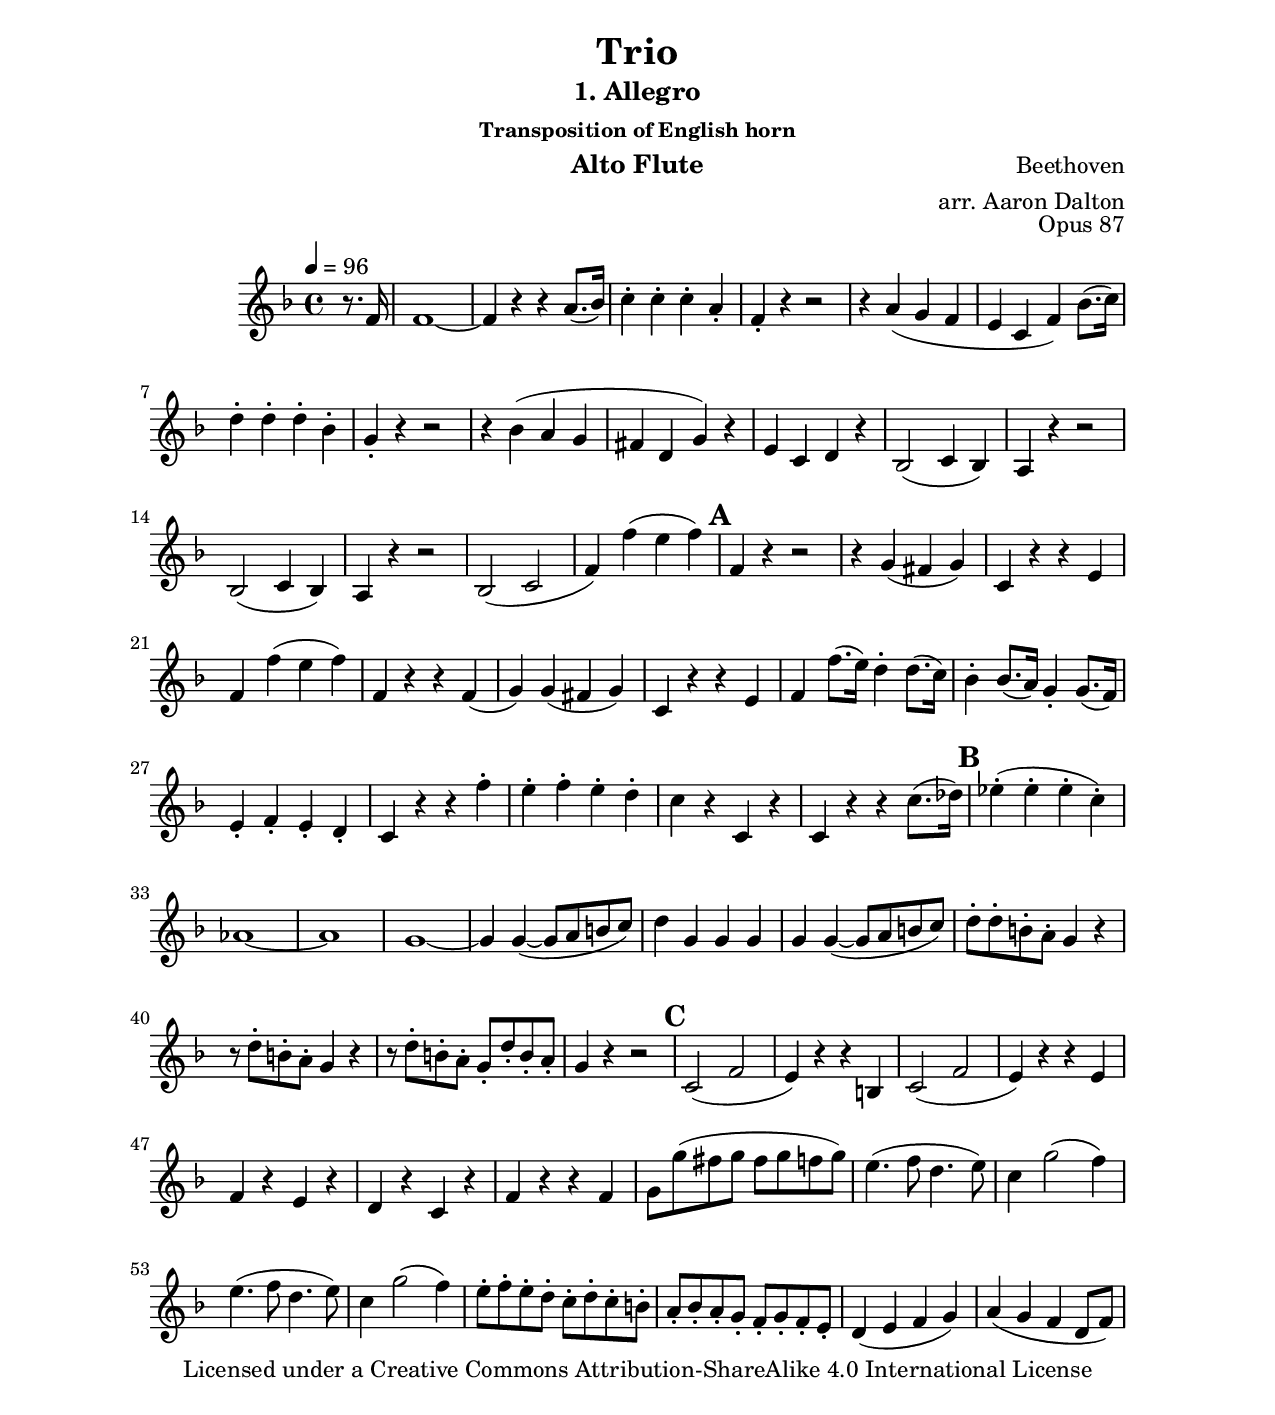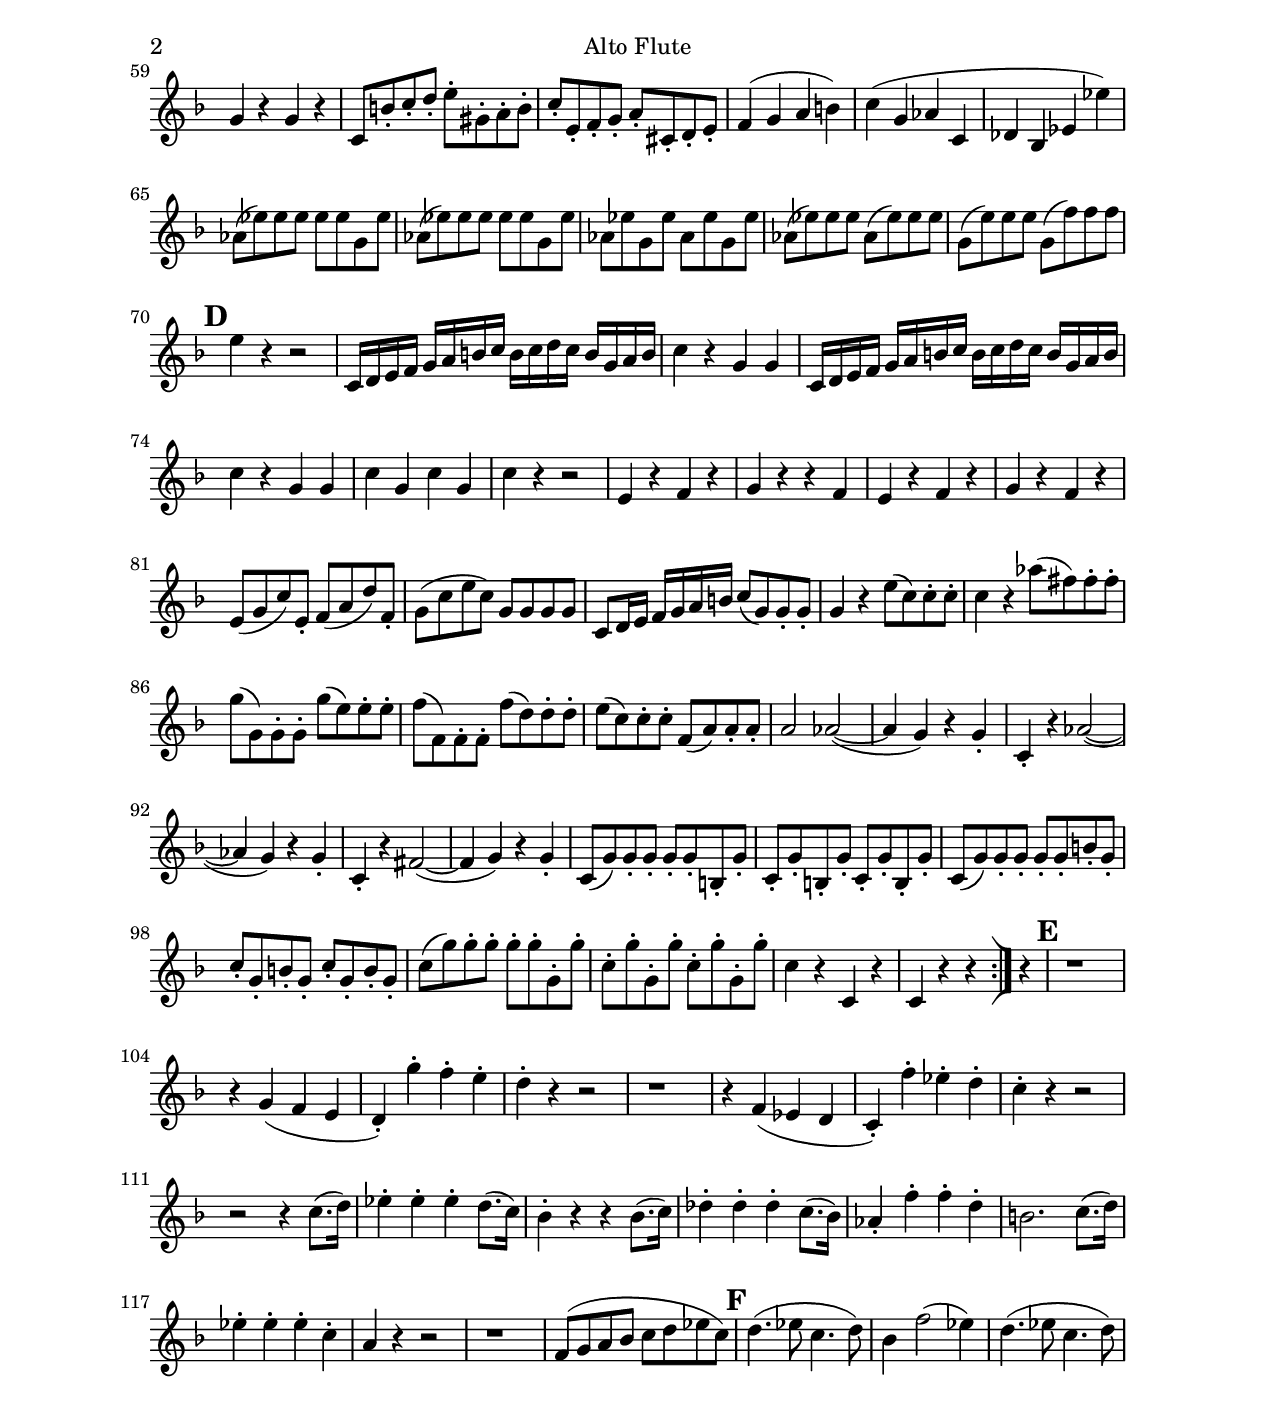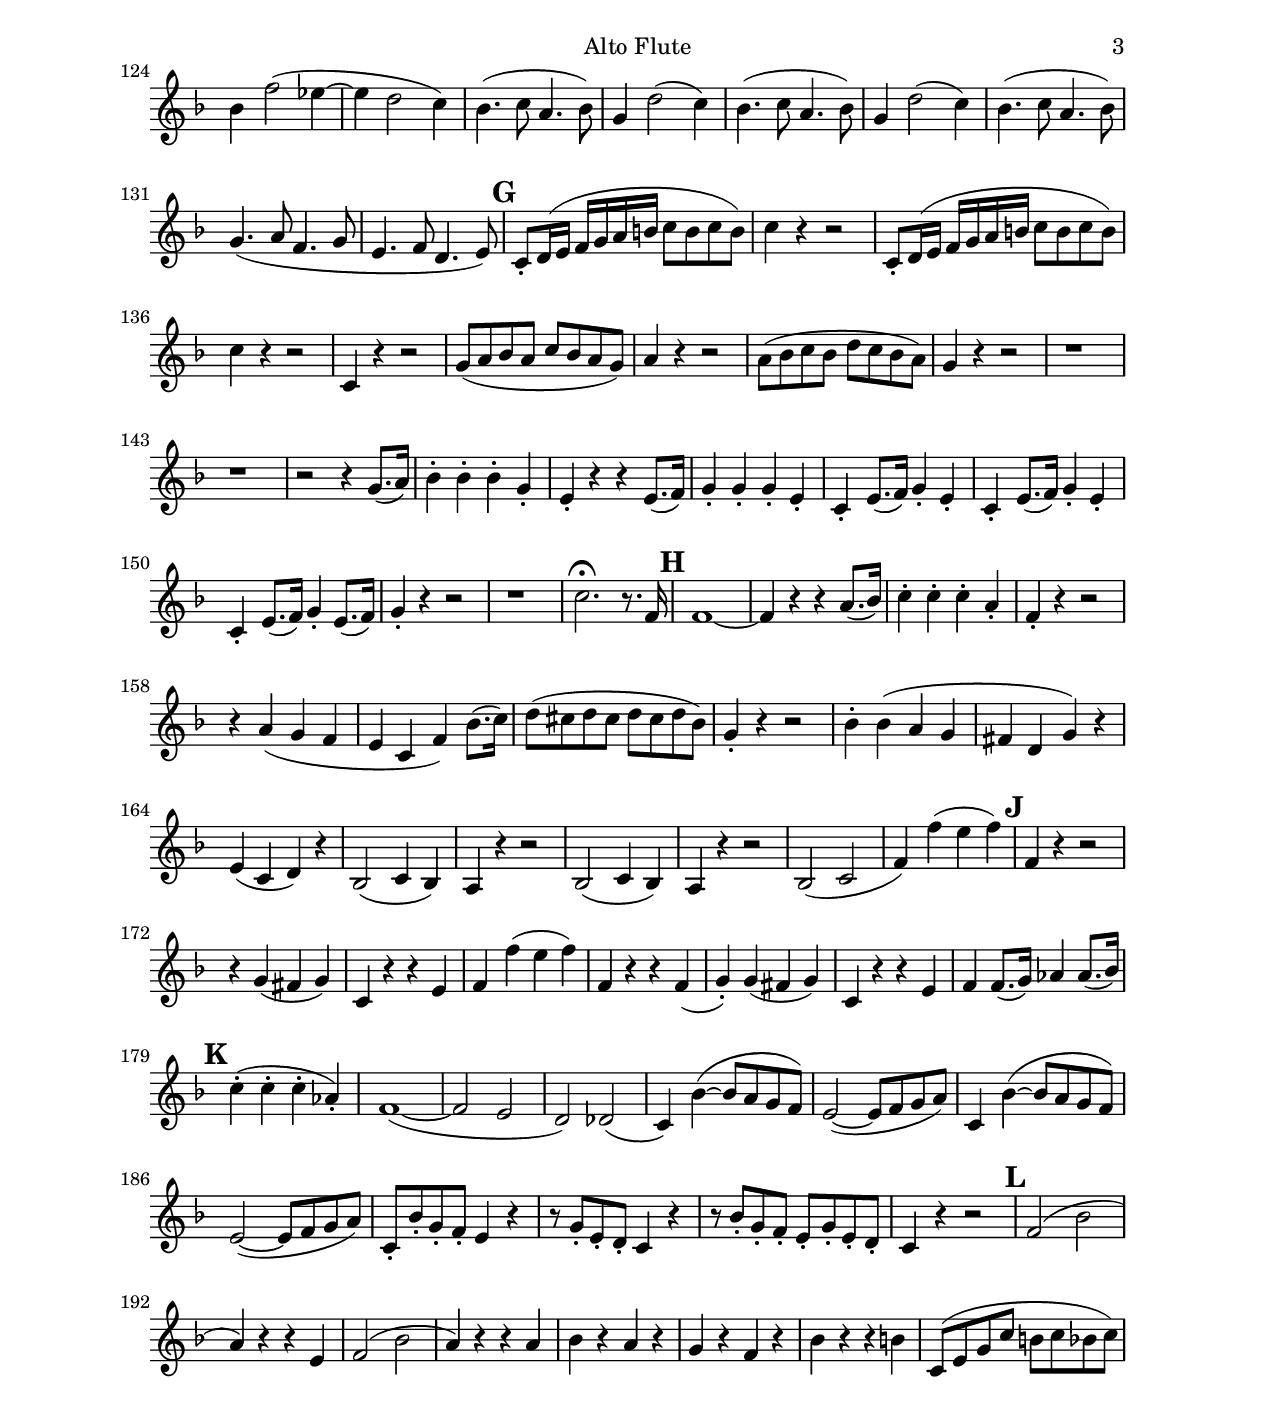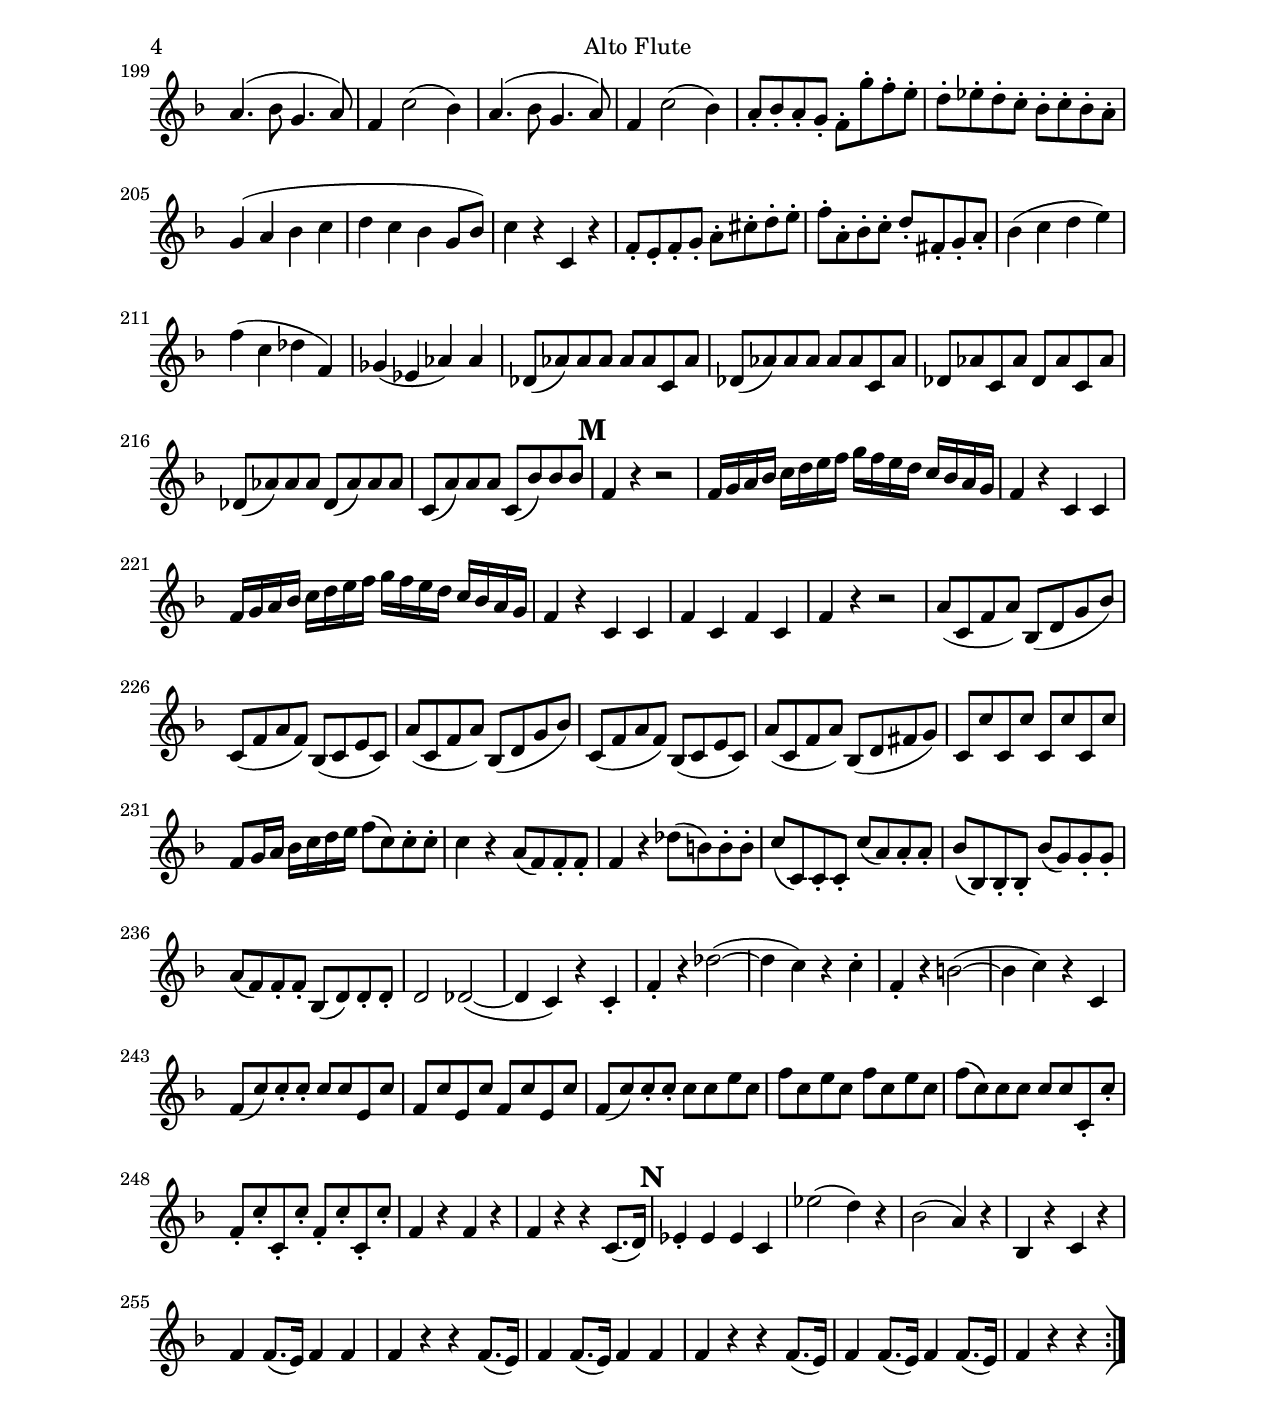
\version "2.20.0"

fourNotes = \relative c'' {
    \time 4/4
    \key g \major
    \tempo 4 = 96
    \clef "treble"

    \set Score.markFormatter = #format-mark-box-alphabet

    % Bars 1-6
    \partial 4 r8. g16 |
    g1~ |
    g4 r r b8.( c16) |
    d4-. d-. d-. b-. |
    g4-. r r2 |
    r4 b( a g |
    fis d g) c8.( d16) |

    % Bars 7-15
    e4-. e-. e-. c-. |
    a4-. r r2 |
    r4 c( b a |
    gis e a) r|
    fis d e r |
    c2( d4 c) |
    b4 r r2 |
    c2( d4 c) |
    b4 r r2 |

    % Bars 16-23
    c2( d |
    g4) g'( fis g) \mark \default | 
    g, r r2 |
    r4 a( gis a) |
    d, r r fis |
    g g'( fis g) |
    g, r r g( |
    a) a( gis a) |

    % Bars 24-30
    d,4 r r fis |
    g g'8.( fis16) e4-. e8.( d16) |
    c4-. c8.( b16) a4-. a8.( g16) |
    fis4-. g-. fis-. e-. |
    d4 r r g'-. |
    fis-. g-. fis-. e-. |
    d r d, r |

    % Bars 31-37
    d4 r r d'8.( ees16) \mark \default |
    f4-.( f-. f-. d-.) |
    bes1~ |
    bes1 |
    a1~ |
    a4 a4~( a8 b cis d) |
    e4 a, a a |

    % Bars 28-42
    a4 a4~( a8 b cis d) |
    e8-. e-. cis-. b-. a4 r |
    r8 e'-. cis-. b-. a4 r |
    r8 e'-. cis-. b-. a-. e'-. cis-. b-. |
    a4 r r2 \mark \default |

    % Bars 43-50
    d,2( g |
    fis4) r r cis |
    d2( g |
    fis4) r r fis |
    g r fis r | 
    e r d r |
    g r r g |
    a8 a'( gis a gis a g a) |

    % Bars 51-55
    fis4.( g8 e4. fis8) |
    d4 a'2( g4) |
    fis4.( g8 e4. fis8) |
    d4 a'2( g4) |
    fis8-. g-. fis-. e-. d-. e-. d-. cis-. |

    % Bars 56-60
    b8-. c-. b-. a-. g-. a-. g-. fis-. |
    e4( fis g a) |
    b4( a g e8 g) |
    a4 r a r |
    d,8 cis'-. d-. e-. fis-. ais,-. b-. cis-. |

    % Bars 61-65
    d8-. fis,-. g-. a-. b-. dis,-. e-. fis-. |
    g4( a b cis) |
    d4( a bes d, |
    ees c f f') |
    bes,8( f') f f f f a, f' |

    % Bars 66-69
    bes,8( f') f f f f a, f' |
    bes, f' a, f' bes, f' a, f' |
    bes,( f') f f bes,( f') f f |
    a,( fis') fis fis a,( g') g g \mark \default |

    % Bars 70-72
    fis4 r r2 |
    d,16 e fis g a b cis d cis d e d cis a b cis |
    d4 r a a |

    % Bars 73-76
    d,16 e fis g a b cis d cis d e d cis a b cis | 
    d4 r a a |
    d a d a |
    d r r2 |

    % Bars 77-82
    fis,4 r g r |
    a r r g |
    fis r g r |
    a r g r |
    fis8( a d) fis,-. g( b e) g,-. |
    a( d fis d) a a a a |

    % Bars 83-86
    d,8 e16 fis g a b cis d8( a) a-. a-. |
    a4 r fis'8( d) d-. d-. |
    d4 r bes'8( gis) gis-. gis-. |
    a( a,) a-. a-. a'( fis) fis-. fis-.|

    % Bars 87-91
    g8( g,) g-. g-. g'( e) e-. e-. |
    fis( d) d-. d-. g,( b) b-. b-. |
    b2 bes2~( |
    bes4 a) r a-. |
    d,-. r4 bes'2~( |

    % Bars 92-97
    bes4 a) r4 a-. |
    d,-. r gis2~( |
    gis4 a) r a-. |
    d,8( a') a-. a-. a-. a-. cis,-. a'-. |
    d,-. a'-. cis,-. a'-. d,-. a'-. cis,-. a'-. |
    d,( a') a-. a-. a-. a-. cis-. a-. |

    % Bars 98-102
    d8-. a-. cis-. a-. d-. a-. cis-. a-. |
    d( a') a-. a-. a-. a-. a,-. a'-. |
    d,-. a'-. a,-. a'-. d,-. a'-. a,-. a'-. |
    d,4 r d, r |
    d r r \bar ":|]"

    % Bars 102-110
    \partial 4 r4 | \mark \default 
    r1 | 
    r4 a'( g fis |
    e-.) a'-. g-. fis-. |
    e-. r4 r2 |
    r1 |
    r4 g,( f e |
    d-.) g'-. f-. e-. |
    d-. r r2 |

    % Bars 111-116
    r2 r4 d8.( e16) |
    f4-. f-. f-. e8.( d16) |
    c4-. r r c8.( d16) |
    ees4-. ees-. ees-. d8.( c16) |
    bes4-. g'-. g-. e-. |
    cis2. d8.( e16) |

    % Bars 117-123
    f4-. f-. f-. d-. |
    b4 r r2 |
    r1 |
    g8( a b c d e f d) | \mark \default 
    e4.( f8 d4. e8) |
    c4 g'2( f4) |
    e4.( f8 d4. e8) |

    % Bars 124-129
    c4 g'2( f4~ |
    f4 e2 d4) |
    c4.( d8 b4. c8) |
    a4 e'2( d4) |
    c4.( d8 b4. c8) |
    a4 e'2( d4) |

    % Bars 130-134
    c4.( d8 b4. c8) |
    a4.( b8 g4. a8 |
    fis4. g8 e4. fis8) | \mark \default 
    d8-. e16( fis g a b cis d8 cis d cis) |
    d4 r r2 |

    % Bars 135-140
    d,8-. e16( fis g a b cis d8 cis d cis) |
    d4 r r2 |
    d,4 r r2 |
    a'8( b c b d c b a) | 
    b4 r r2 |
    b8( c d c e d c b) |

    % Bars 141-148
    a4 r r2 |
    r1 | r1 |
    r2 r4 a8.( b16) |
    c4-. c-. c-. a-. |
    fis-. r r fis8.( g16) |
    a4-. a-. a-. fis-. |
    d-. fis8.( g16) a4-. fis-. |

    % Bars 149-155
    d4-. fis8.( g16) a4-. fis-. |
    d4-. fis8.( g16) a4-. fis8.( g16) |
    a4-. r r2 |
    r1 |
    d2.\fermata r8. g,16 | \mark \default 
    g1~ |
    g4 r r b8.( c16) |

    % Bars 156-162
    d4-. d-. d-. b-. |
    g-. r r2 |
    r4 b( a g |
    fis d g) c8.( d16) |
    e8( dis e dis e dis e c) |
    a4-. r r2 |
    c4-. c( b a |

    % Bars 163-171
    gis e a) r4 |
    fis( d e) r |
    c2( d4 c) |
    b4 r r2 |
    c2( d4 c) |
    b4 r r2 |
    c2( d |
    g4) g'(fis g) | \mark \default 
    g,4 r r2 |

    % Bars 172-178
    r4 a( gis a) |
    d,4 r r fis |
    g4 g'( fis g) |
    g, r r g( |
    a-.) a( gis a) |
    d,4 r r fis |
    g4 g8.( a16) bes4 bes8.( c16) | \mark \default 

    % Bars 179-185
    d4-.( d-. d-. bes-.) |
    g1~( |
    g2 fis |
    e) ees2( |
    d4) c'4~( c8 b a g) |
    fis2~( fis8 g a b) |
    d,4 c'4~( c8 b a g) |

    % Bars 186-192
    fis2~( fis8 g a b) |
    d,8-. c'-. a-. g-. fis4 r |
    r8 a-. fis-. e-. d4 r |
    r8 c'-. a-. g-. fis-. a-. fis-. e-. |
    d4 r r2 | \mark \default 
    g2( c |
    b4) r r fis |

    % Bars 193-199
    g2( c |
    b4) r r b |
    c r b r |
    a r g r |
    c r r cis |
    d,8( fis a d cis d c d) |
    b4.( c8 a4. b8) |

    % Bars 200-204
    g4 d'2( c4) |
    b4.( c8 a4. b8) |
    g4 d'2( c4) |
    b8-. c-. b-. a-. g-. a'-. g-. fis-. |
    e-. f-. e-. d-. c-. d-. c-. b-. |

    % Bars 205-209
    a4( b c d |
    e d c a8 c) |
    d4 r d, r |
    g8-. fis-. g-. a-. b-. dis-. e-. fis-. |
    g-. b,-. c-. d-. e-. gis,-. a-. b-. |

    % Bars 210-214
    c4( d e fis) |
    g( d ees g,) |
    aes( f bes) bes |
    ees,8( bes') bes bes bes bes d, bes' |
    ees,( bes') bes bes bes bes d, bes' |

    % Bars 215-218
    ees,8 bes' d, bes' ees, bes' d, bes' |
    ees,( bes') bes bes ees,( bes') bes bes |
    d,( b') b b d,( c') c c | \mark \default 
    g4 r r2 |

    % Bars 219-221
    g16 a b c d e fis g a g fis e d c b a |
    g4 r d d |
    g16 a b c d e fis g a g fis e d c b a |

    % Bars 222-227
    g4 r d d |
    g d g d |
    g r r2 |
    b8( d, g b) c,( e a c) |
    d,( g b g) c,( d fis d) |
    b'( d, g b) c,( e a c) |

    % Bars 228-231
    d,( g b g) c,( d fis d) |
    b'( d, g b) c,( e gis a) |
    d, d' d, d' d, d' d, d' |
    g,8 a16 b c d e fis g8( d) d-. d-. |

    % Bars 232-236
    d4 r b8( g) g-. g-. |
    g4 r ees'8( cis) cis-. cis-. |
    d( d,) d-. d-. d'( b) b-. b-. |
    c( c,) c-. c-. c'( a) a-. a-. |
    b( g) g-. g-. c,( e) e-. e-. |

    % Bars 237-242
    e2 ees2~( |
    ees4 d) r d-. |
    g-. r ees'2~( |
    ees4 d) r d-. |
    g,-. r cis2~( |
    cis4 d) r d, |

    % Bars 243-247
    g8( d') d-. d-. d d fis, d' |
    g, d' fis, d' g, d' fis, d' |
    g,( d') d-. d-. d d fis d |
    g d fis d g d fis d |
    g( d) d d d d d,-. d'-. |

    % Bars 248-253
    g,8-. d'-. d,-. d'-. g,-. d'-. d,-. d'-. |
    g,4 r g r |
    g r r d8.( e16) | \mark \default 
    f4-. f f d |
    f'2( e4) r |
    c2( b4) r |

    % Bars 254-END
    c,4 r d r | 
    g g8.( fis16) g4 g |
    g r r g8.( fis16) |
    g4 g8.( fis16) g4 g |
    g4 r r g8.( fis16) |
    g4 g8.( fis16) g4 g8.( fis16) |
    g4 r r \bar ":|]"
}


\paper {
  #(set-paper-size "letter")
  top-margin = 1\in
  bottom-margin = 1\in
  left-margin = 1\in
  right-margin = 1\in
}

\header {
    instrument = "Alto Flute"
    title = "Trio"
    subtitle = "1. Allegro"
    subsubtitle = "Transposition of English horn"
    opus = "Opus 87"
    composer = "Beethoven"
    arranger = "arr. Aaron Dalton"
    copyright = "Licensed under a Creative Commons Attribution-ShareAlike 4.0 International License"
}

\score
{
    %\new Staff \fourNotes
    \new Staff \transpose g f \fourNotes
    \layout {
        #(layout-set-staff-size 20)
    }
    \midi {
        \tempo 4 = 96
    }
}


